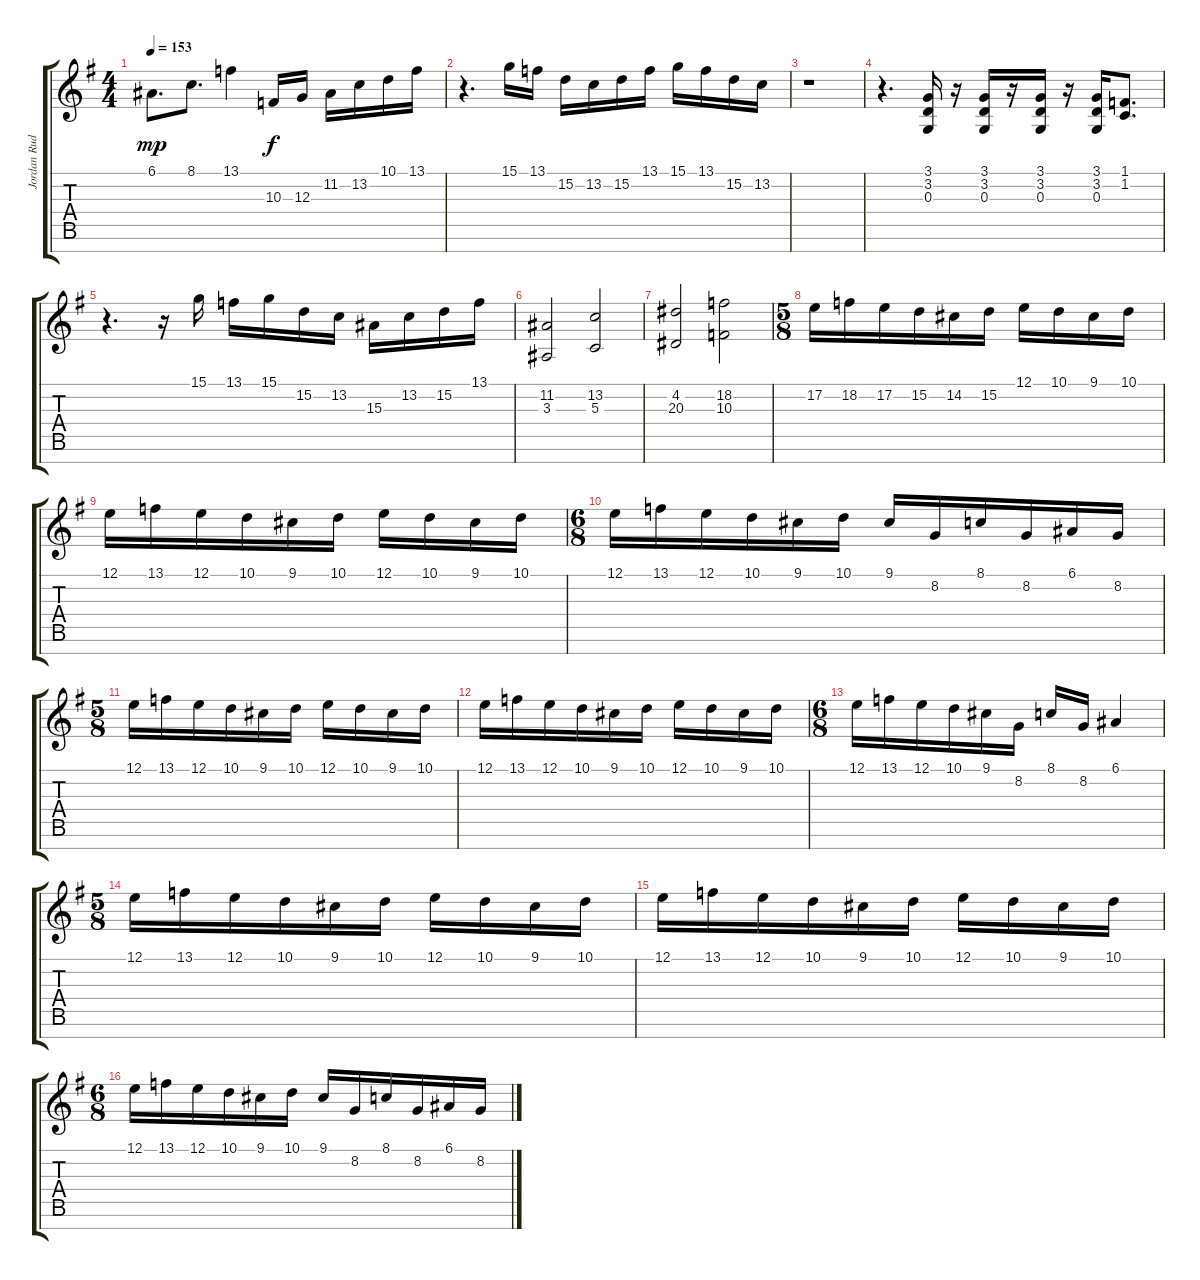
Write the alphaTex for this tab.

\track ("Jordan Rudess - Keyboards" "Jordan Rud") {instrument lead2sawtooth}
\staff {score tabs}
\tuning (E4 B3 G3 D3 A2 E2 B1) {hide}
\ts (4 4)
\tempo 153
\clef g2
\ks g
6.1.8{d dy mp} 8.1.8{d} 13.1.4 10.3.16{dy f} 12.3.16 11.2.16 13.2.16 10.1.16 13.1.16 |
r.4{d} 15.1.16 13.1.16 15.2.16 13.2.16 15.2.16 13.1.16 15.1.16 13.1.16 15.2.16 13.2.16 |
r.1 |
r.4{d} (3.1 3.2 0.3).16{volume 2} r.16 (3.1 3.2 0.3).16 r.16 (3.1 3.2 0.3).16 r.16 (3.1 3.2 0.3).16 (1.1 1.2).8{d} |
r.4{d volume 9} r.16 15.1.16 13.1.16 15.1.16 15.2.16 13.2.16 15.3.16 13.2.16 15.2.16 13.1.16 |
(11.2 3.3).2 (13.2 5.3).2 |
(4.2 20.3).2 (18.2 10.3).2 |
\ts (5 8)
17.2.16{volume 5} 18.2.16 17.2.16 15.2.16 14.2.16 15.2.16 12.1.16 10.1.16 9.1.16 10.1.16 |
12.1.16 13.1.16 12.1.16 10.1.16 9.1.16 10.1.16 12.1.16 10.1.16 9.1.16 10.1.16 |
\ts (6 8)
12.1.16 13.1.16 12.1.16 10.1.16 9.1.16 10.1.16 9.1.16 8.2.16 8.1.16 8.2.16 6.1.16 8.2.16 |
\ts (5 8)
12.1.16 13.1.16 12.1.16 10.1.16 9.1.16 10.1.16 12.1.16 10.1.16 9.1.16 10.1.16 |
12.1.16 13.1.16 12.1.16 10.1.16 9.1.16 10.1.16 12.1.16 10.1.16 9.1.16 10.1.16 |
\ts (6 8)
12.1.16 13.1.16 12.1.16 10.1.16 9.1.16 8.2.16 8.1.16 8.2.16 6.1.4 |
\ts (5 8)
12.1.16 13.1.16 12.1.16 10.1.16 9.1.16 10.1.16 12.1.16 10.1.16 9.1.16 10.1.16 |
12.1.16 13.1.16 12.1.16 10.1.16 9.1.16 10.1.16 12.1.16 10.1.16 9.1.16 10.1.16 |
\ts (6 8)
12.1.16 13.1.16 12.1.16 10.1.16 9.1.16 10.1.16 9.1.16 8.2.16 8.1.16 8.2.16 6.1.16 8.2.16
